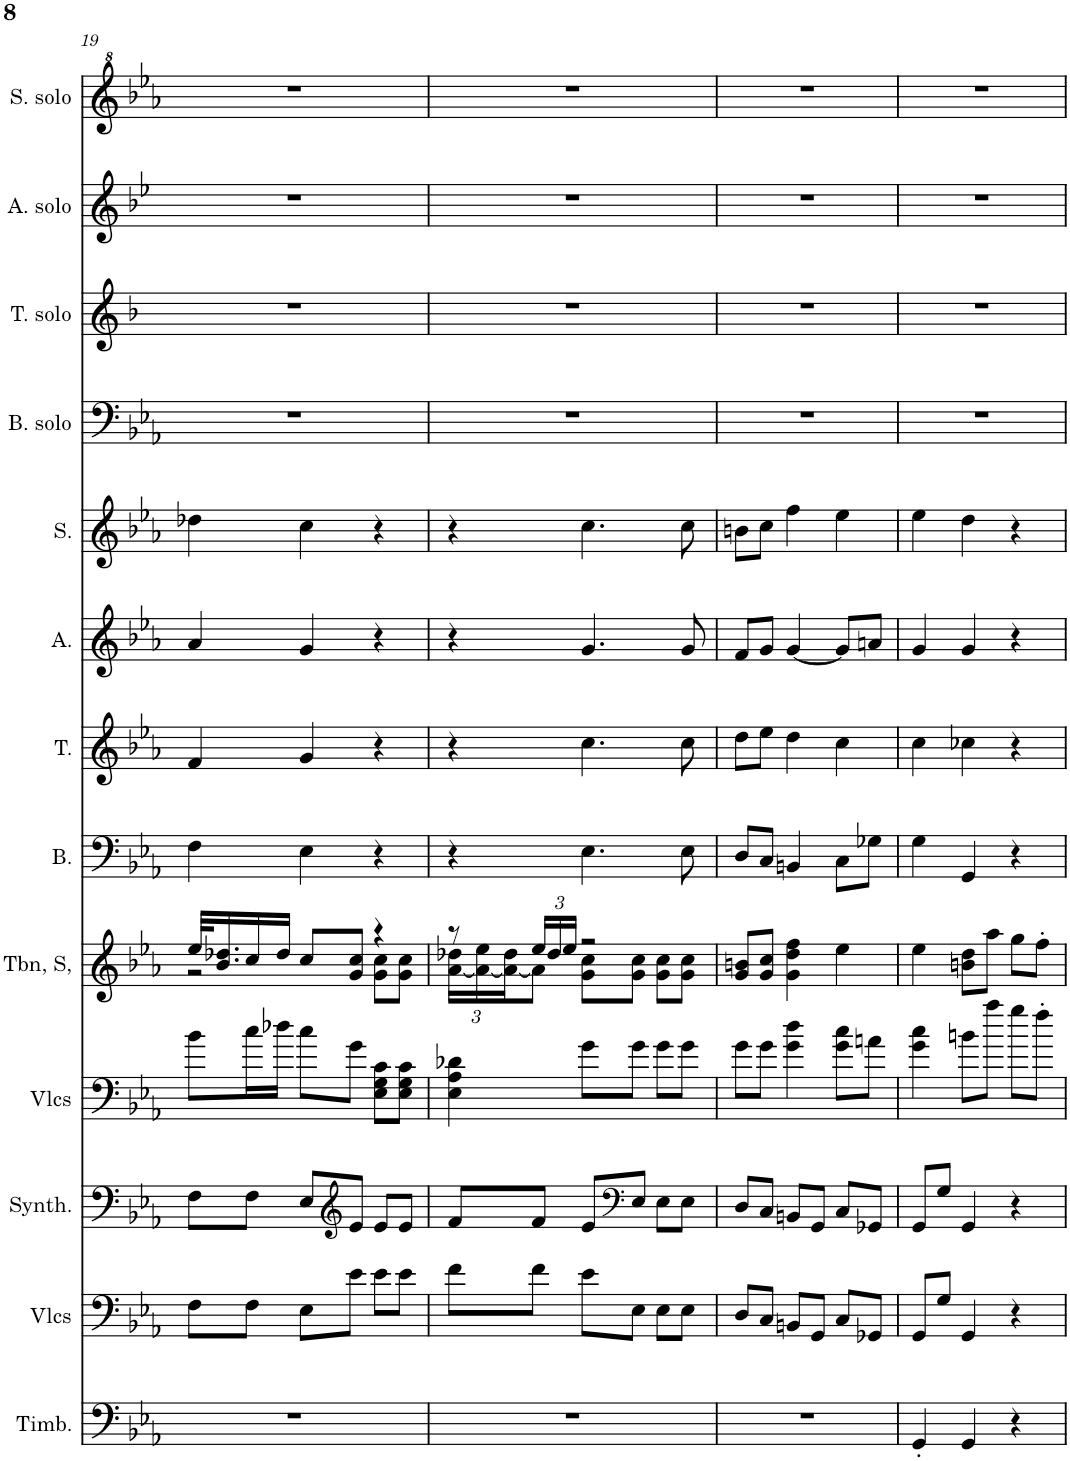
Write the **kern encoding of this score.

**kern	**kern	**kern	**kern	**kern	**kern	**kern	**kern	**kern	**kern	**kern	**kern	**kern
*part13	*part12	*part11	*part10	*part9	*part8	*part7	*part6	*part5	*part4	*part3	*part2	*part1
*staff13	*staff12	*staff11	*staff10	*staff9	*staff8	*staff7	*staff6	*staff5	*staff4	*staff3	*staff2	*staff1
*I"Timbales, Staff-1	*I"Violoncelles, D'Bass/Strings, etc	*I"Synthétiseur d'instruments à cordes, Synth strings, etc	*I"Violoncelles, Synth strings 2	*I"Trombone Soprano, 1st violins	*I"Basse	*I"Ténor	*I"Alto	*I"Soprano	*I"Bases Solo	*I"Tenor Solo	*I"Alto Solo	*I"Soprano Solo
*I'Timb.	*I'Vlcs	*I'Synth.	*I'Vlcs	*I'Tbn, S,	*I'B.	*I'T.	*I'A.	*I'S.	*I'B. solo	*I'T. solo	*I'A. solo	*I'S. solo
!!LO:PB:g=z
*clefF4	*clefF4	*clefF4	*clefF4	*clefG2	*clefF4	*clefG2	*clefG2	*clefG2	*clefF4	*clefG2	*clefG2	*clefG^2
*	*	*	*	*	*	*	*	*	*	*Trd8c14	*Trd4c7	*
*k[b-e-a-]	*k[b-e-a-]	*k[b-e-a-]	*k[b-e-a-]	*k[b-e-a-]	*k[b-e-a-]	*k[b-e-a-]	*k[b-e-a-]	*k[b-e-a-]	*k[b-e-a-]	*k[b-]	*k[b-e-]	*k[b-e-a-]
*M3/4	*M3/4	*M3/4	*M3/4	*M3/4	*M3/4	*M3/4	*M3/4	*M3/4	*M3/4	*M3/4	*M3/4	*M3/4
=19	=19	=19	=19	=19	=19	=19	=19	=19	=19	=19	=19	=19
*	*	*	*	*^	*	*	*	*	*	*	*	*
2.r	8F\L	8F\L	8b-\L	32ee-/KLL	2r	4F\	4f/	4a-/	4dd-X\	2.r	2.r	2.r	2.r
.	.	.	.	16.b-/ 16.dd-X/	.	.	.	.	.	.	.	.	.
.	8F\J	8F\J	16cc\L	16cc/	.	.	.	.	.	.	.	.	.
.	.	.	16dd-X\JJ	16dd-/JJ	.	.	.	.	.	.	.	.	.
.	8E-\L	8E-/L	8cc\L	8cc/L	.	4E-\	4g/	4g/	4cc\	.	.	.	.
*	*	*clefG2	*	*	*	*	*	*	*	*	*	*	*
.	8e-\J	8e-/J	8g\J	8g/ 8cc/J	.	.	.	.	.	.	.	.	.
.	8e-\L	8e-/L	8E-\ 8G\ 8c\L	4r	8g\ 8cc\L	4r	4r	4r	4r	.	.	.	.
.	8e-\J	8e-/J	8E-\ 8G\ 8c\J	.	8g\ 8cc\J	.	.	.	.	.	.	.	.
=20	=20	=20	=20	=20	=20	=20	=20	=20	=20	=20	=20	=20	=20
*	*	*	*	*	*Xbrackettup	*	*	*	*	*	*	*	*
2.r	8f\L	8f/L	4E-\ 4A-\ 4d-X\	8r	[24a-\ 24dd-X\LL	4r	4r	4r	4r	2.r	2.r	2.r	2.r
.	.	.	.	.	24a-\_ 24ee-\	.	.	.	.	.	.	.	.
.	.	.	.	.	24a-\_ 24dd-\J	.	.	.	.	.	.	.	.
.	8f\J	8f/J	.	24ee-/LL	8a-\J]	.	.	.	.	.	.	.	.
.	.	.	.	24dd-/	.	.	.	.	.	.	.	.	.
.	.	.	.	24ee-/JJ	.	.	.	.	.	.	.	.	.
.	8e-\L	8e-/L	8g\L	2r	8g\ 8cc\L	4.E-\	4.cc\	4.g/	4.cc\	.	.	.	.
*	*	*clefF4	*	*	*	*	*	*	*	*	*	*	*
.	8E-\J	8E-/J	8g\J	.	8g\ 8cc\J	.	.	.	.	.	.	.	.
.	8E-\L	8E-\L	8g\L	.	8g\ 8cc\L	.	.	.	.	.	.	.	.
.	8E-\J	8E-\J	8g\J	.	8g\ 8cc\J	8E-\	8cc\	8g/	8cc\	.	.	.	.
*	*	*	*	*v	*v	*	*	*	*	*	*	*	*
=21	=21	=21	=21	=21	=21	=21	=21	=21	=21	=21	=21	=21
2.r	8D/L	8D/L	8g\L	8g/ 8bn/L	8D/L	8dd\L	8f/L	8bn\L	2.r	2.r	2.r	2.r
.	8C/J	8C/J	8g\J	8g/ 8cc/J	8C/J	8ee-\J	8g/J	8cc\J	.	.	.	.
.	8BBn/L	8BBn/L	4g\ 4dd\	4g\ 4dd\ 4ff\	4BBn/	4dd\	[4g/	4ff\	.	.	.	.
.	8GG/J	8GG/J	.	.	.	.	.	.	.	.	.	.
.	8C/L	8C/L	8g\ 8cc\L	4ee-\	8C\L	4cc\	8g/L]	4ee-\	.	.	.	.
.	8GG-X/J	8GG-X/J	8an\J	.	8G-X\J	.	8an/J	.	.	.	.	.
=22	=22	=22	=22	=22	=22	=22	=22	=22	=22	=22	=22	=22
4GG'/	8GG/L	8GG/L	4g\ 4cc\	4ee-\	4G\	4cc\	4g/	4ee-\	2.r	2.r	2.r	2.r
.	8G/J	8G/J	.	.	.	.	.	.	.	.	.	.
4GG/	4GG/	4GG/	8bn\L	8bn\ 8dd\L	4GG/	4cc-X\	4g/	4dd\	.	.	.	.
.	.	.	8aa-\J	8aa-\J	.	.	.	.	.	.	.	.
4r	4r	4r	8gg\L	8gg\L	4r	4r	4r	4r	.	.	.	.
.	.	.	8ff'\J	8ff'\J	.	.	.	.	.	.	.	.
=	=	=	=	=	=	=	=	=	=	=	=	=
*-	*-	*-	*-	*-	*-	*-	*-	*-	*-	*-	*-	*-
